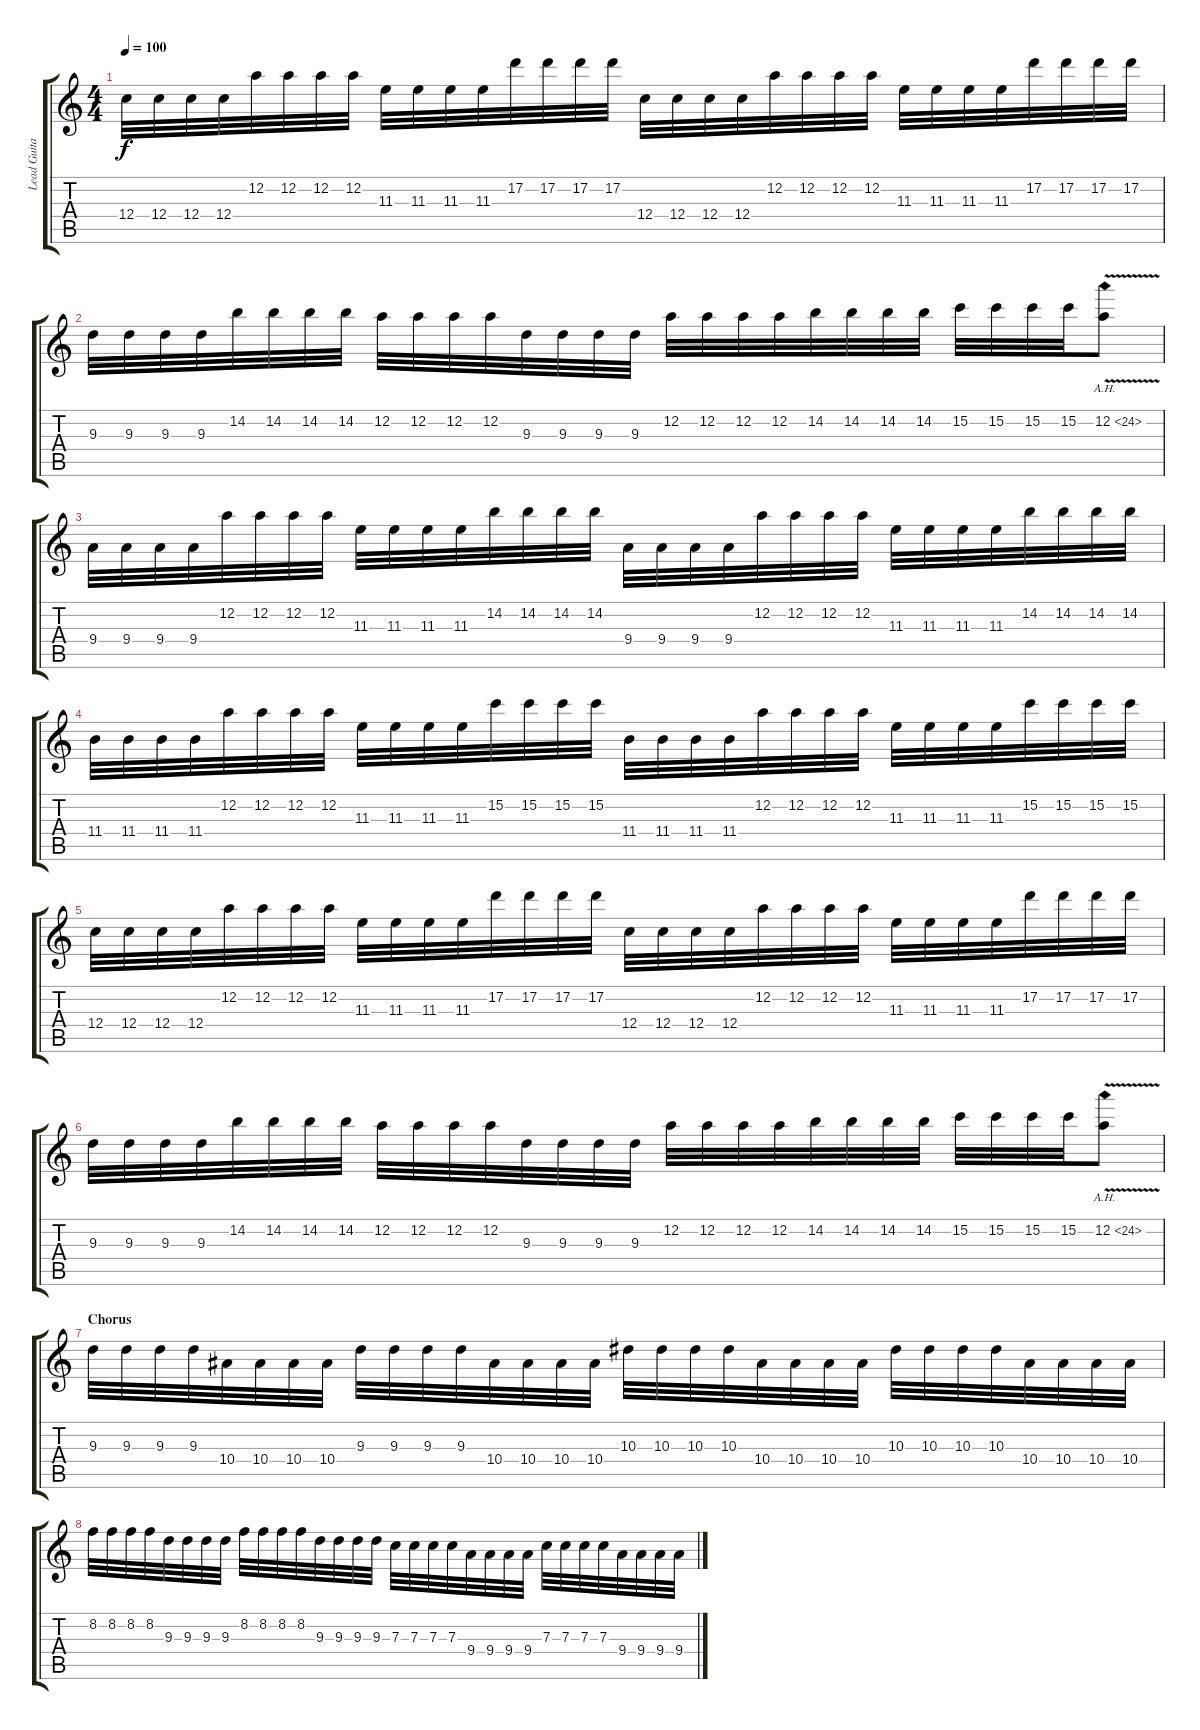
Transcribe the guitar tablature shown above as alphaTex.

\track ("Lead Guitar (Right track)" "Lead Guita") {instrument distortionguitar}
\staff {score tabs}
\tuning (D4 A3 F3 C3 G2 D2) {hide}
\ts (4 4)
\tempo 100
\clef g2
\ks c
12.4.32{dy f} 12.4.32 12.4.32 12.4.32 12.2.32 12.2.32 12.2.32 12.2.32 11.3.32 11.3.32 11.3.32 11.3.32 17.2.32 17.2.32 17.2.32 17.2.32 12.4.32 12.4.32 12.4.32 12.4.32 12.2.32 12.2.32 12.2.32 12.2.32 11.3.32 11.3.32 11.3.32 11.3.32 17.2.32 17.2.32 17.2.32 17.2.32 |
9.3.32 9.3.32 9.3.32 9.3.32 14.2.32 14.2.32 14.2.32 14.2.32 12.2.32 12.2.32 12.2.32 12.2.32 9.3.32 9.3.32 9.3.32 9.3.32 12.2.32 12.2.32 12.2.32 12.2.32 14.2.32 14.2.32 14.2.32 14.2.32 15.2.32 15.2.32 15.2.32 15.2.32 12.2{ah 12 v}.8 |
9.4.32 9.4.32 9.4.32 9.4.32 12.2.32 12.2.32 12.2.32 12.2.32 11.3.32 11.3.32 11.3.32 11.3.32 14.2.32 14.2.32 14.2.32 14.2.32 9.4.32 9.4.32 9.4.32 9.4.32 12.2.32 12.2.32 12.2.32 12.2.32 11.3.32 11.3.32 11.3.32 11.3.32 14.2.32 14.2.32 14.2.32 14.2.32 |
11.4.32 11.4.32 11.4.32 11.4.32 12.2.32 12.2.32 12.2.32 12.2.32 11.3.32 11.3.32 11.3.32 11.3.32 15.2.32 15.2.32 15.2.32 15.2.32 11.4.32 11.4.32 11.4.32 11.4.32 12.2.32 12.2.32 12.2.32 12.2.32 11.3.32 11.3.32 11.3.32 11.3.32 15.2.32 15.2.32 15.2.32 15.2.32 |
12.4.32 12.4.32 12.4.32 12.4.32 12.2.32 12.2.32 12.2.32 12.2.32 11.3.32 11.3.32 11.3.32 11.3.32 17.2.32 17.2.32 17.2.32 17.2.32 12.4.32 12.4.32 12.4.32 12.4.32 12.2.32 12.2.32 12.2.32 12.2.32 11.3.32 11.3.32 11.3.32 11.3.32 17.2.32 17.2.32 17.2.32 17.2.32 |
9.3.32 9.3.32 9.3.32 9.3.32 14.2.32 14.2.32 14.2.32 14.2.32 12.2.32 12.2.32 12.2.32 12.2.32 9.3.32 9.3.32 9.3.32 9.3.32 12.2.32 12.2.32 12.2.32 12.2.32 14.2.32 14.2.32 14.2.32 14.2.32 15.2.32 15.2.32 15.2.32 15.2.32 12.2{ah 12 v}.8 |
\section ("" "Chorus")
9.3.32 9.3.32 9.3.32 9.3.32 10.4.32 10.4.32 10.4.32 10.4.32 9.3.32 9.3.32 9.3.32 9.3.32 10.4.32 10.4.32 10.4.32 10.4.32 10.3.32 10.3.32 10.3.32 10.3.32 10.4.32 10.4.32 10.4.32 10.4.32 10.3.32 10.3.32 10.3.32 10.3.32 10.4.32 10.4.32 10.4.32 10.4.32 |
8.2.32 8.2.32 8.2.32 8.2.32 9.3.32 9.3.32 9.3.32 9.3.32 8.2.32 8.2.32 8.2.32 8.2.32 9.3.32 9.3.32 9.3.32 9.3.32 7.3.32 7.3.32 7.3.32 7.3.32 9.4.32 9.4.32 9.4.32 9.4.32 7.3.32 7.3.32 7.3.32 7.3.32 9.4.32 9.4.32 9.4.32 9.4.32
